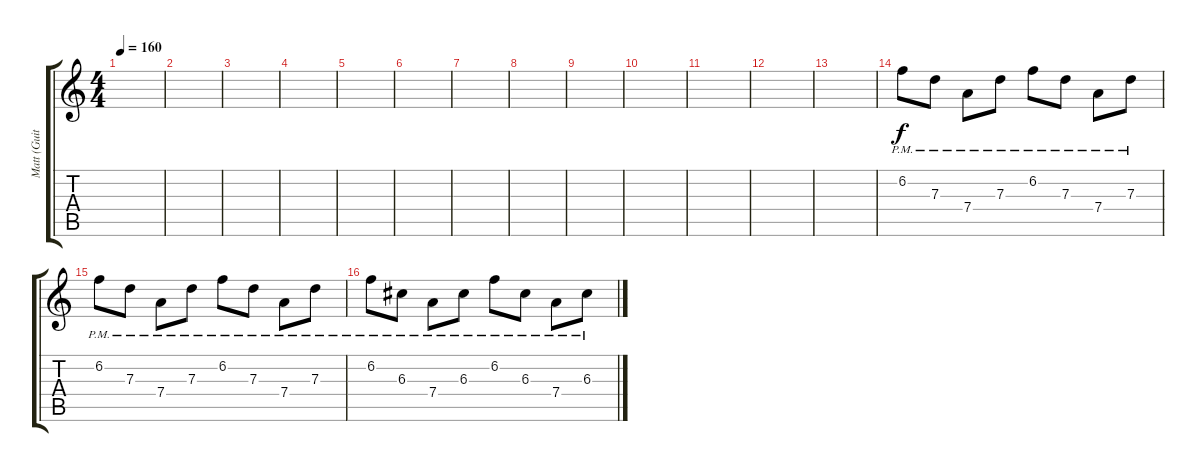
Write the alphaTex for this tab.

\track ("Matt (Guitar 2)" "Matt (Guit") {instrument distortionguitar}
\staff {score tabs}
\tuning (E4 B3 G3 D3 A2 D2) {hide}
\ts (4 4)
\tempo 160
\clef g2
\ks c
|
|
|
|
|
|
|
|
|
|
|
|
|
6.2{pm}.8 7.3{pm}.8 7.4{pm}.8 7.3{pm}.8 6.2{pm}.8 7.3{pm}.8 7.4{pm}.8 7.3{pm}.8 |
6.2{pm}.8 7.3{pm}.8 7.4{pm}.8 7.3{pm}.8 6.2{pm}.8 7.3{pm}.8 7.4{pm}.8 7.3{pm}.8 |
6.2{pm}.8 6.3{pm}.8 7.4{pm}.8 6.3{pm}.8 6.2{pm}.8 6.3{pm}.8 7.4{pm}.8 6.3{pm}.8
